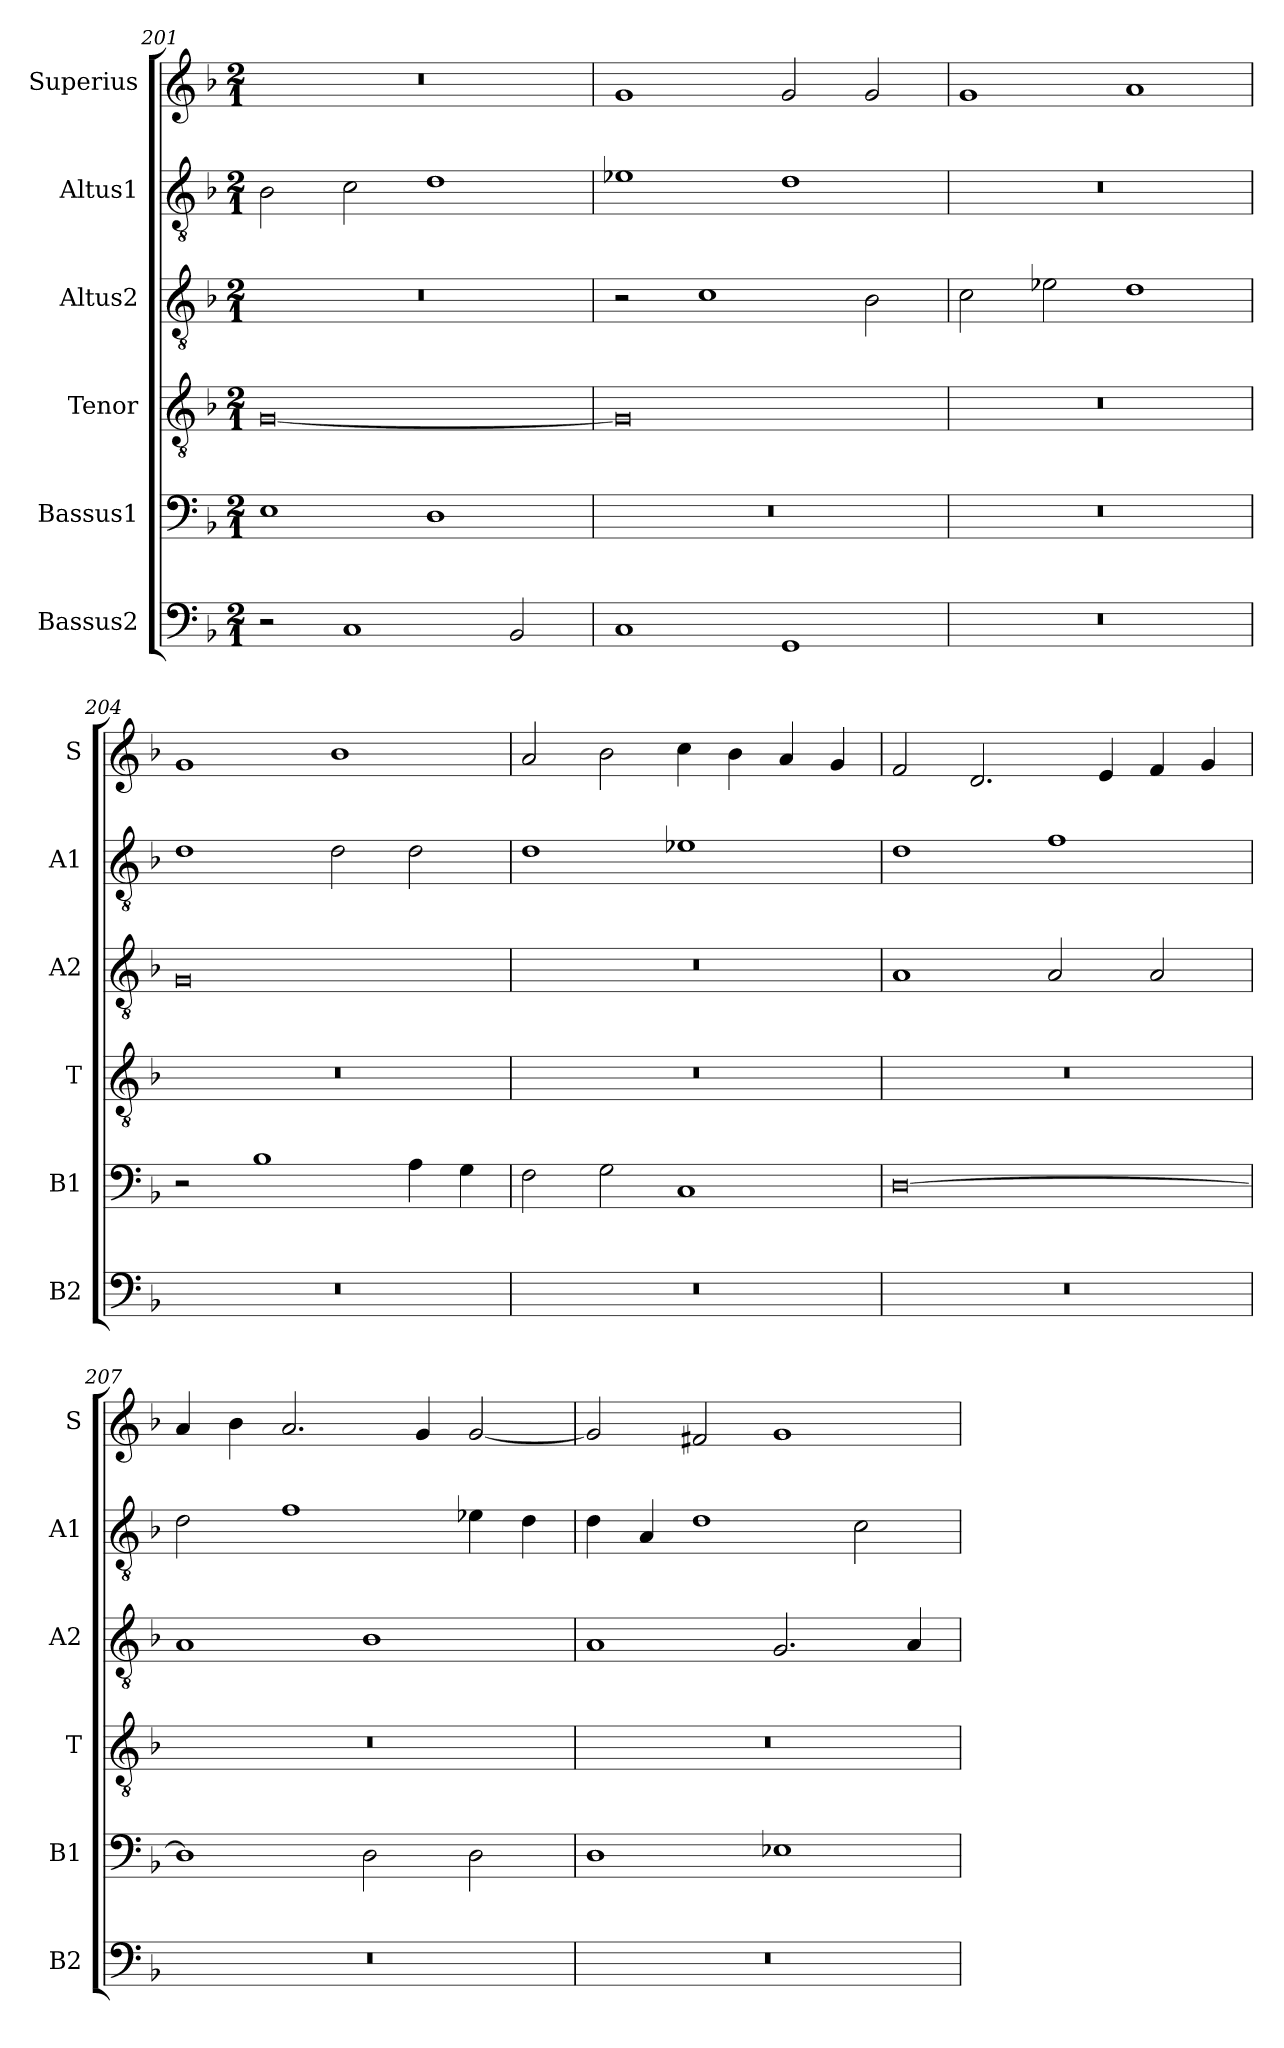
**kern	**kern	**kern	**kern	**kern	**kern
*part6	*part5	*part4	*part3	*part2	*part1
*staff6	*staff5	*staff4	*staff3	*staff2	*staff1
*I"Bassus2	*I"Bassus1	*I"Tenor	*I"Altus2	*I"Altus1	*I"Superius
*I'B2	*I'B1	*I'T	*I'A2	*I'A1	*I'S
*clefF4	*clefF4	*clefGv2	*clefGv2	*clefGv2	*clefG2
*k[b-]	*k[b-]	*k[b-]	*k[b-]	*k[b-]	*k[b-]
*M2/1	*M2/1	*M2/1	*M2/1	*M2/1	*M2/1
=201	=201	=201	=201	=201	=201
2r	1E	[0G	0r	2B-\	0r
1C	.	.	.	2c\	.
.	1D	.	.	1d	.
2BB-/	.	.	.	.	.
=202	=202	=202	=202	=202	=202
1C	0r	0G]	2r	1e-X	1g
.	.	.	1c	.	.
1GG	.	.	.	1d	2g/
.	.	.	2B-\	.	2g/
=203	=203	=203	=203	=203	=203
0r	0r	0r	2c\	0r	1g
.	.	.	2e-X\	.	.
.	.	.	1d	.	1a
=204	=204	=204	=204	=204	=204
0r	2r	0r	0G	1d	1g
.	1B-	.	.	.	.
.	.	.	.	2d\	1b-
.	4A\	.	.	2d\	.
.	4G\	.	.	.	.
=205	=205	=205	=205	=205	=205
0r	2F\	0r	0r	1d	2a/
.	2G\	.	.	.	2b-\
.	1C	.	.	1e-X	4cc\
.	.	.	.	.	4b-\
.	.	.	.	.	4a/
.	.	.	.	.	4g/
=206	=206	=206	=206	=206	=206
0r	[0D	0r	1A	1d	2f/
.	.	.	.	.	2.d/
.	.	.	2A/	1f	.
.	.	.	.	.	4e/
.	.	.	2A/	.	4f/
.	.	.	.	.	4g/
=207	=207	=207	=207	=207	=207
0r	1D]	0r	1A	2d\	4a/
.	.	.	.	.	4b-\
.	.	.	.	1f	2.a/
.	2D\	.	1B-	.	.
.	.	.	.	.	4g/
.	2D\	.	.	4e-X\	[2g/
.	.	.	.	4d\	.
=208	=208	=208	=208	=208	=208
0r	1D	0r	1A	4d\	2g/]
.	.	.	.	4A/	.
.	.	.	.	1d	2f#X/
.	1E-X	.	2.G/	.	1g
.	.	.	.	2c\	.
.	.	.	4A/	.	.
=	=	=	=	=	=
*-	*-	*-	*-	*-	*-
